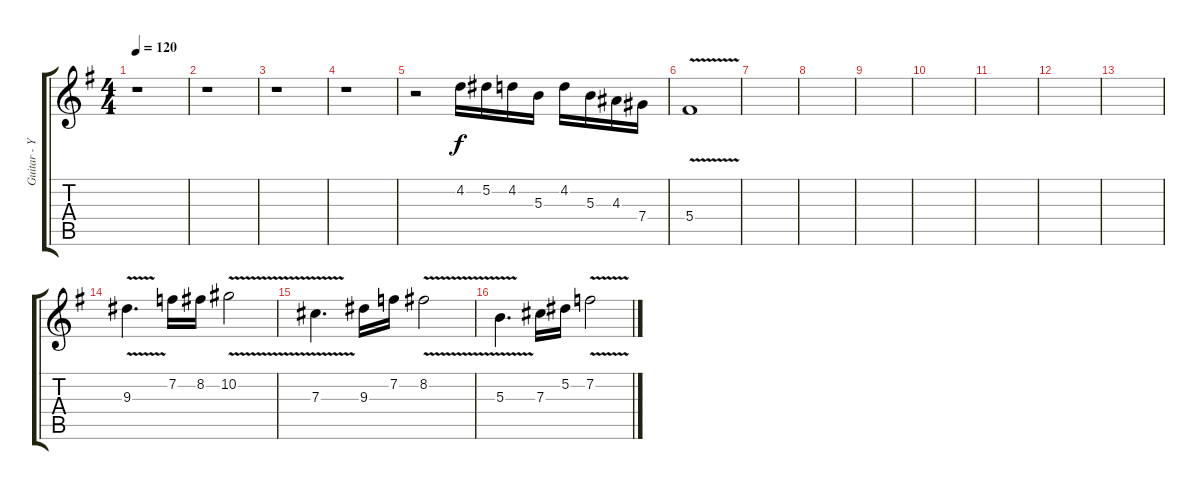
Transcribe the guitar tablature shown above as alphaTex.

\track ("Guitar - Yngwie J. Malmsteen" "Guitar - Y") {instrument overdrivenguitar}
\staff {score tabs}
\tuning (Eb4 Bb3 Gb3 Db3 Ab2 Eb2) {hide}
\ts (4 4)
\tempo 120
\clef g2
\ks eminor
r.1{dy f} |
r.1 |
r.1 |
r.1 |
r.2 4.2.16 5.2.16 4.2.16 5.3.16 4.2.16 5.3.16 4.3.16 7.4.16 |
5.4{v}.1 |
|
|
|
|
|
|
|
9.3{v}.4{d} 7.2.16 8.2.16 10.2{v}.2 |
7.3{v}.4{d} 9.3.16 7.2.16 8.2{v}.2 |
5.3{v}.4{d} 7.3.16 5.2.16 7.2{v}.2
